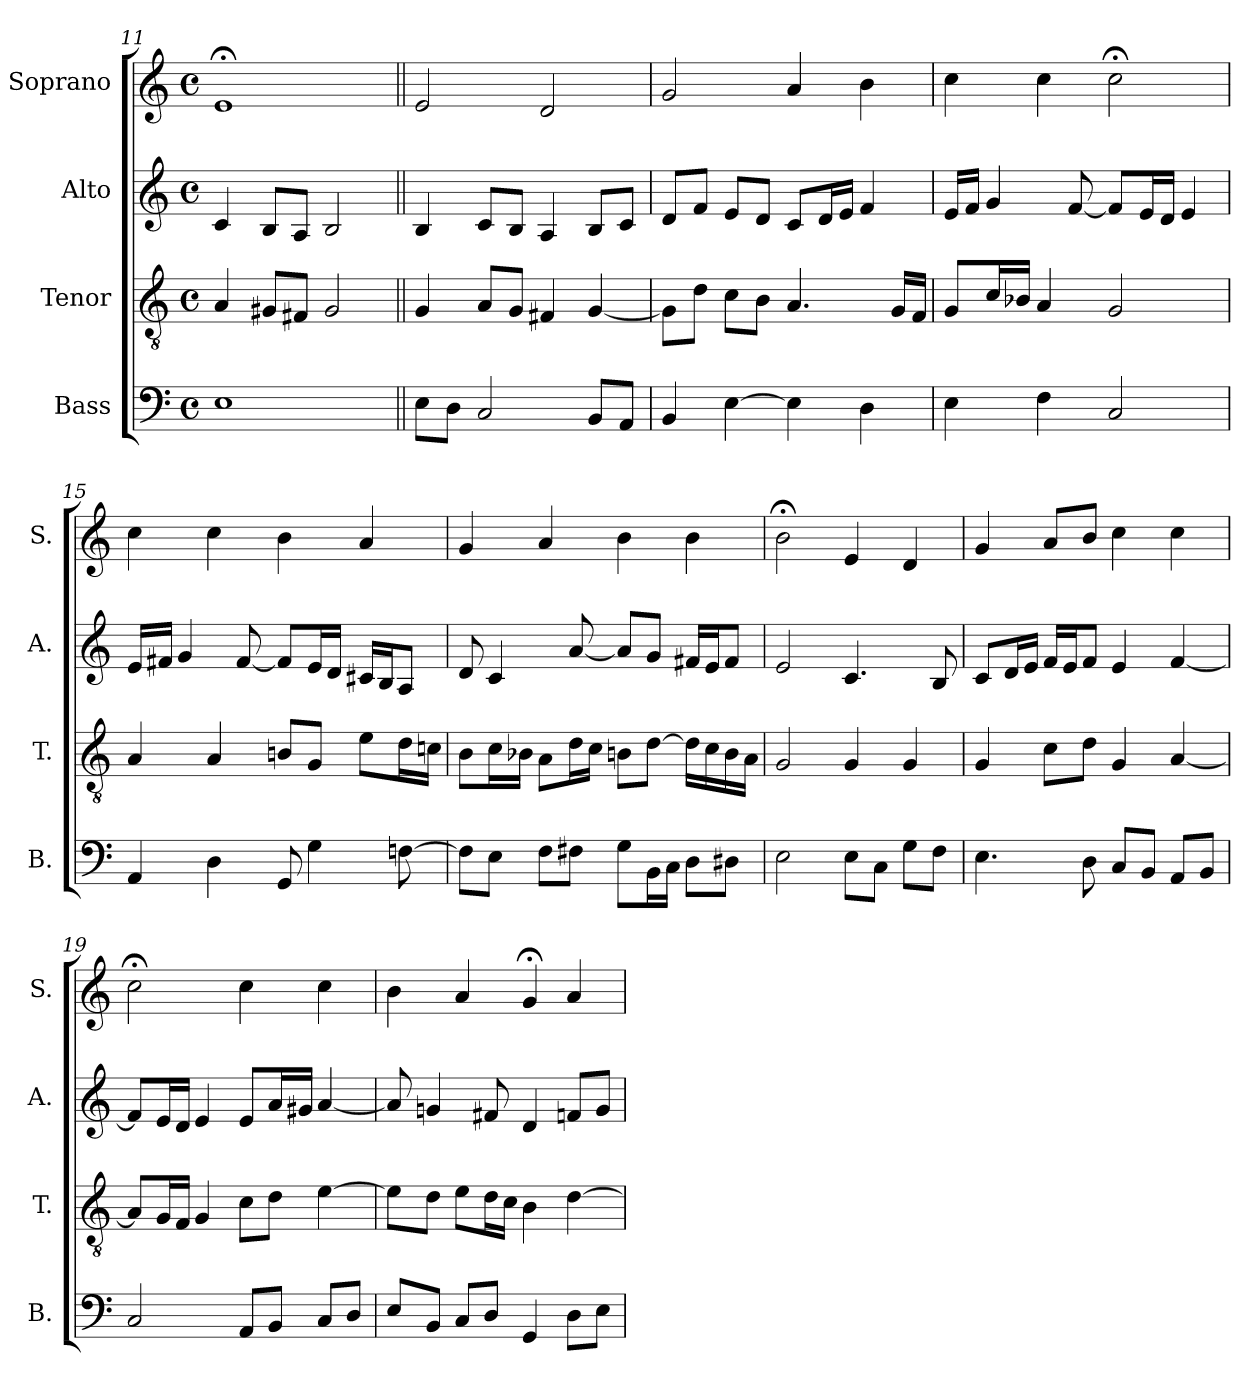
**kern	**kern	**kern	**kern
*part4	*part3	*part2	*part1
*staff4	*staff3	*staff2	*staff1
*I"Bass	*I"Tenor	*I"Alto	*I"Soprano
*I'B.	*I'T.	*I'A.	*I'S.
!!LO:LB:g=z
*clefF4	*clefGv2	*clefG2	*clefG2
*k[]	*k[]	*k[]	*k[]
*C:	*C:	*C:	*C:
*M4/4	*M4/4	*M4/4	*M4/4
*met(c)	*met(c)	*met(c)	*met(c)
=11	=11	=11	=11
1E	4A/	4c/	1e;<
.	8G#X/L	8B/L	.
.	8F#X/J	8A/J	.
.	2G#/	2B/	.
=12||	=12||	=12||	=12||
8E\L	4G/	4B/	2e/
8D\J	.	.	.
2C/	8A/L	8c/L	.
.	8G/J	8B/J	.
.	4F#X/	4A/	2d/
8BB/L	[4G/	8B/L	.
8AA/J	.	8c/J	.
=13	=13	=13	=13
4BB/	8G\L]	8d/L	2g/
.	8d\J	8f/J	.
[4E\	8c\L	8e/L	.
.	8B\J	8d/J	.
4E\]	4.A/	8c/L	4a/
.	.	16d/L	.
.	.	16e/JJ	.
4D\	.	4f/	4b\
.	16G/LL	.	.
.	16F/JJ	.	.
=14	=14	=14	=14
4E\	8G/L	16e/LL	4cc\
.	.	16f/JJ	.
.	16c/L	4g/	.
.	16B-X/JJ	.	.
4F\	4A/	.	4cc\
.	.	[8f/	.
2C/	2G/	8f/L]	2cc;<\
.	.	16e/L	.
.	.	16d/JJ	.
.	.	4e/	.
=15	=15	=15	=15
4AA/	4A/	16e/LL	4cc\
.	.	16f#X/JJ	.
.	.	4g/	.
4D\	4A/	.	4cc\
.	.	[8f#/	.
8GG/	8Bn/L	8f#/L]	4b\
4G\	8G/J	16e/L	.
.	.	16d/JJ	.
.	8e\L	16c#X/LL	4a/
.	.	16B/J	.
[8Fn\	16d\L	8A/J	.
.	16cn\JJ	.	.
!!LO:LB:g=z
=16	=16	=16	=16
8F\L]	8B\L	8d/	4g/
8E\J	16c\L	4c/	.
.	16B-X\JJ	.	.
8F\L	8A\L	.	4a/
8F#X\J	16d\L	[8a/	.
.	16c\JJ	.	.
8G\L	8Bn\L	8a/L]	4b\
16BB\L	[8d\J	8g/J	.
16C\JJ	.	.	.
8D\L	16d\LL]	16f#X/LL	4b\
.	16c\	16e/J	.
8D#X\J	16B\	8f#/J	.
.	16A\JJ	.	.
=17	=17	=17	=17
2E\	2G/	2e/	2b;<\
8E\L	4G/	4.c/	4e/
8C\J	.	.	.
8G\L	4G/	.	4d/
8F\J	.	8B/	.
=18	=18	=18	=18
4.E\	4G/	8c/L	4g/
.	.	16d/L	.
.	.	16e/JJ	.
.	8c\L	16f/LL	8a/L
.	.	16e/J	.
8D\	8d\J	8f/J	8b/J
8C/L	4G/	4e/	4cc\
8BB/J	.	.	.
8AA/L	[4A/	[4f/	4cc\
8BB/J	.	.	.
=19	=19	=19	=19
2C/	8A/L]	8f/L]	2cc;<\
.	16G/L	16e/L	.
.	16F/JJ	16d/JJ	.
.	4G/	4e/	.
8AA/L	8c\L	8e/L	4cc\
8BB/J	8d\J	16a/L	.
.	.	16g#X/JJ	.
8C/L	[4e\	[4a/	4cc\
8D/J	.	.	.
=20	=20	=20	=20
8E/L	8e\L]	8a/]	4b\
8BB/J	8d\J	4gn/	.
8C/L	8e\L	.	4a/
8D/J	16d\L	8f#X/	.
.	16c\JJ	.	.
4GG/	4B\	4d/	4g;</
8D\L	[4d\	8fn/L	4a/
8E\J	.	8g/J	.
=	=	=	=
*-	*-	*-	*-
